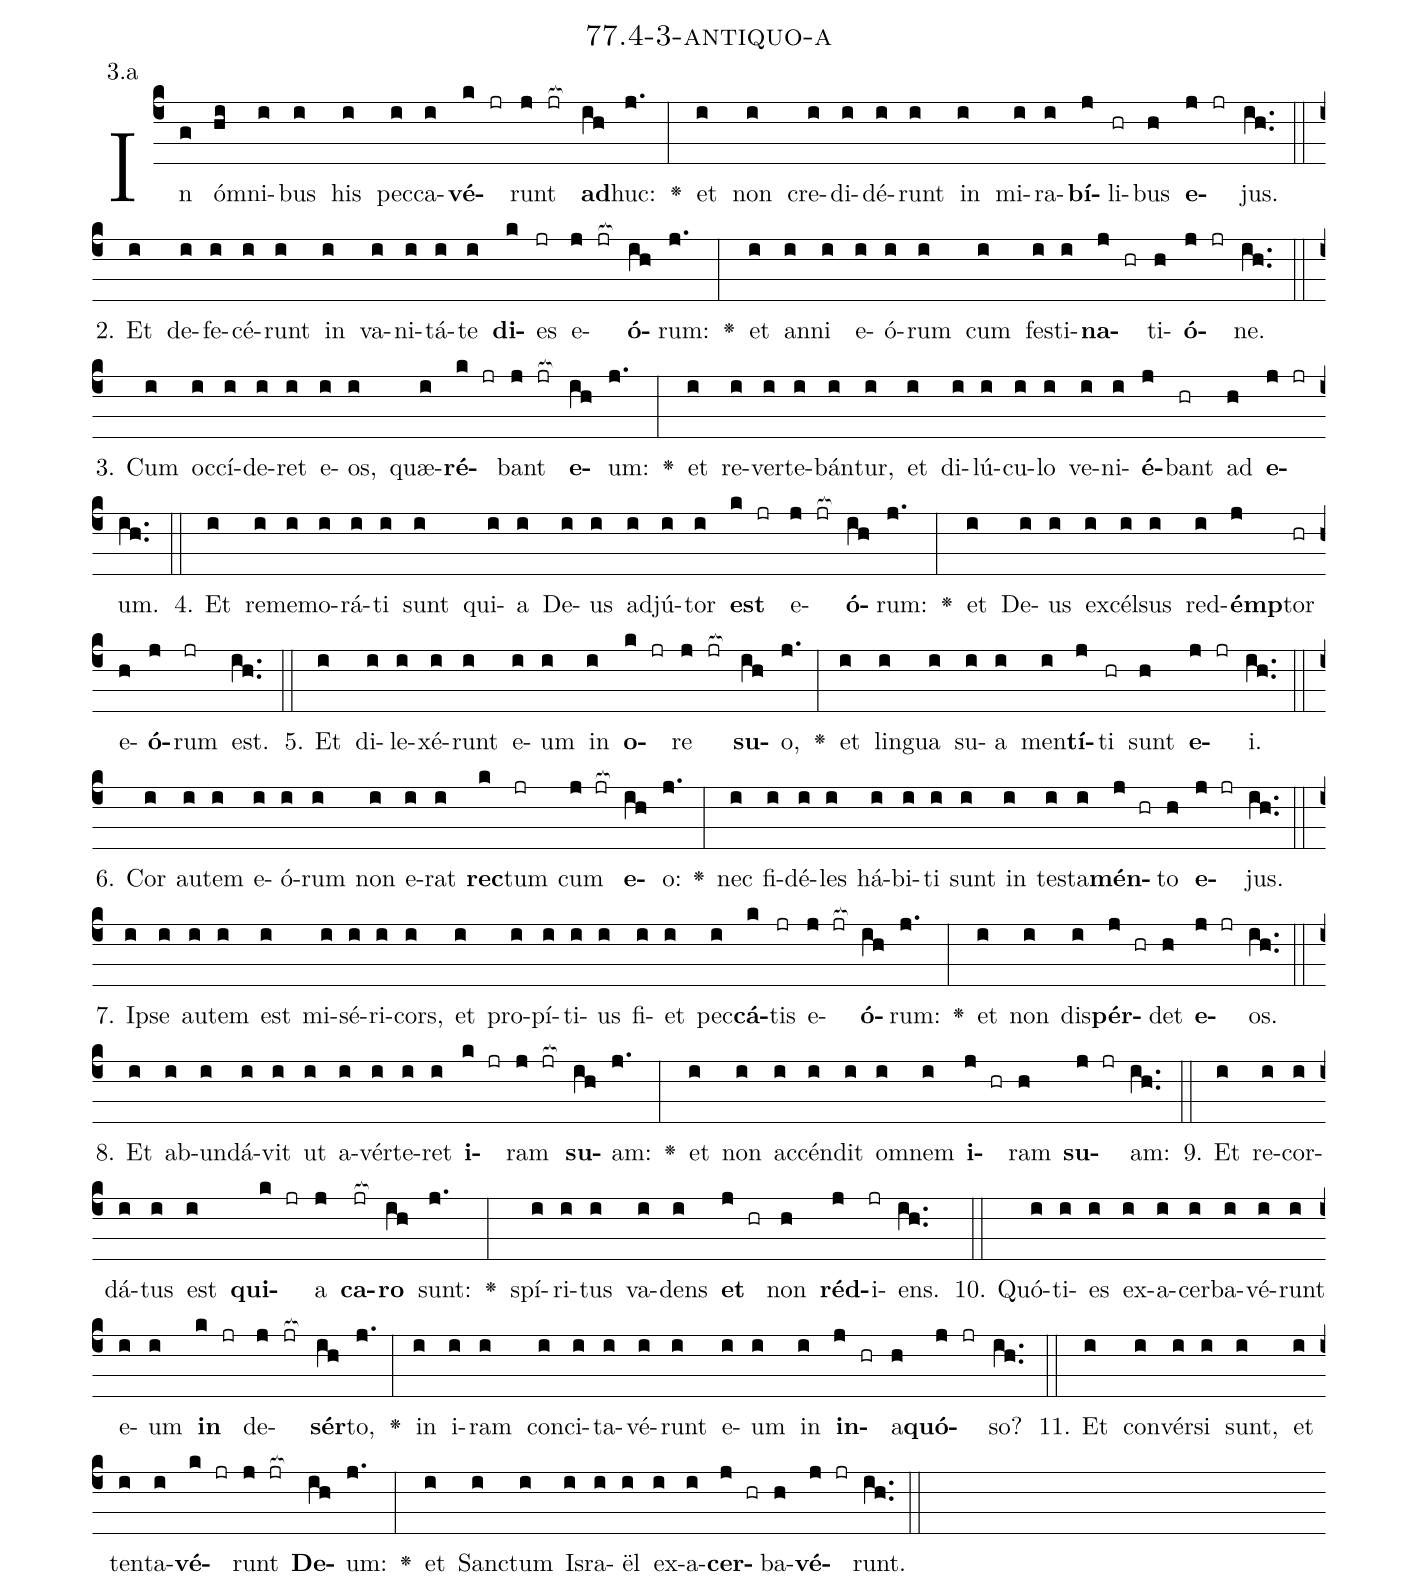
name: 77.4-3-antiquo-a;
annotation: 3.a;
%%
(c4)In(g) óm(hi)ni(i)bus(i) his(i) pec(i)ca(i)<b>vé</b>(k jr)runt(j jr[ocb:1{]) <b>ad</b>(ih[ocb:0}])huc:(j.) <v>\greheightstar</v>(:) et(i) non(i) cre(i)di(i)dé(i)runt(i) in(i) mi(i)ra(i)<b>bí</b>(j)li(hr)bus(h) <b>e</b>(j jr)jus.(ih..) (::)
2. Et(i) de(i)fe(i)cé(i)runt(i) in(i) va(i)ni(i)tá(i)te(i) <b>di</b>(k)es(jr) e(j jr[ocb:1{])<b>ó</b>(ih[ocb:0}])rum:(j.) <v>\greheightstar</v>(:) et(i) an(i)ni(i) e(i)ó(i)rum(i) cum(i) fes(i)ti(i)<b>na</b>(j hr)ti(h)<b>ó</b>(j jr)ne.(ih..) (::)
3. Cum(i) oc(i)cí(i)de(i)ret(i) e(i)os,(i) quæ(i)<b>ré</b>(k jr)bant(j jr[ocb:1{]) <b>e</b>(ih[ocb:0}])um:(j.) <v>\greheightstar</v>(:) et(i) re(i)ver(i)te(i)bán(i)tur,(i) et(i) di(i)lú(i)cu(i)lo(i) ve(i)ni(i)<b>é</b>(j)bant(hr) ad(h) <b>e</b>(j jr)um.(ih..) (::)
4. Et(i) re(i)me(i)mo(i)rá(i)ti(i) sunt(i) qui(i)a(i) De(i)us(i) ad(i)jú(i)tor(i) <b>est</b>(k jr) e(j jr[ocb:1{])<b>ó</b>(ih[ocb:0}])rum:(j.) <v>\greheightstar</v>(:) et(i) De(i)us(i) ex(i)cél(i)sus(i) red(i)<b>émp</b>(j)tor(hr) e(h)<b>ó</b>(j)rum(jr) est.(ih..) (::)
5. Et(i) di(i)le(i)xé(i)runt(i) e(i)um(i) in(i) <b>o</b>(k jr)re(j jr[ocb:1{]) <b>su</b>(ih[ocb:0}])o,(j.) <v>\greheightstar</v>(:) et(i) lin(i)gua(i) su(i)a(i) men(i)<b>tí</b>(j)ti(hr) sunt(h) <b>e</b>(j jr)i.(ih..) (::)
6. Cor(i) au(i)tem(i) e(i)ó(i)rum(i) non(i) e(i)rat(i) <b>rec</b>(k)tum(jr) cum(j jr[ocb:1{]) <b>e</b>(ih[ocb:0}])o:(j.) <v>\greheightstar</v>(:) nec(i) fi(i)dé(i)les(i) há(i)bi(i)ti(i) sunt(i) in(i) tes(i)ta(i)<b>mén</b>(j hr)to(h) <b>e</b>(j jr)jus.(ih..) (::)
7. Ip(i)se(i) au(i)tem(i) est(i) mi(i)sé(i)ri(i)cors,(i) et(i) pro(i)pí(i)ti(i)us(i) fi(i)et(i) pec(i)<b>cá</b>(k)tis(jr) e(j jr[ocb:1{])<b>ó</b>(ih[ocb:0}])rum:(j.) <v>\greheightstar</v>(:) et(i) non(i) dis(i)<b>pér</b>(j hr)det(h) <b>e</b>(j jr)os.(ih..) (::)
8. Et(i) ab(i)un(i)dá(i)vit(i) ut(i) a(i)vér(i)te(i)ret(i) <b>i</b>(k jr)ram(j jr[ocb:1{]) <b>su</b>(ih[ocb:0}])am:(j.) <v>\greheightstar</v>(:) et(i) non(i) ac(i)cén(i)dit(i) om(i)nem(i) <b>i</b>(j hr)ram(h) <b>su</b>(j jr)am:(ih..) (::)
9. Et(i) re(i)cor(i)dá(i)tus(i) est(i) <b>qui</b>(k jr)a(j) <b>ca</b>(jr[ocb:1{])<b>ro</b>(ih[ocb:0}]) sunt:(j.) <v>\greheightstar</v>(:) spí(i)ri(i)tus(i) va(i)dens(i) <b>et</b>(j hr) non(h) <b>réd</b>(j)i(jr)ens.(ih..) (::)
10. Quó(i)ti(i)es(i) ex(i)a(i)cer(i)ba(i)vé(i)runt(i) e(i)um(i) <b>in</b>(k jr) de(j jr[ocb:1{])<b>sér</b>(ih[ocb:0}])to,(j.) <v>\greheightstar</v>(:) in(i) i(i)ram(i) con(i)ci(i)ta(i)vé(i)runt(i) e(i)um(i) in(i) <b>in</b>(j hr)a(h)<b>quó</b>(j jr)so?(ih..) (::)
11. Et(i) con(i)vér(i)si(i) sunt,(i) et(i) ten(i)ta(i)<b>vé</b>(k jr)runt(j jr[ocb:1{]) <b>De</b>(ih[ocb:0}])um:(j.) <v>\greheightstar</v>(:) et(i) Sanc(i)tum(i) Is(i)ra(i)ël(i) ex(i)a(i)<b>cer</b>(j hr)ba(h)<b>vé</b>(j jr)runt.(ih..) (::)
